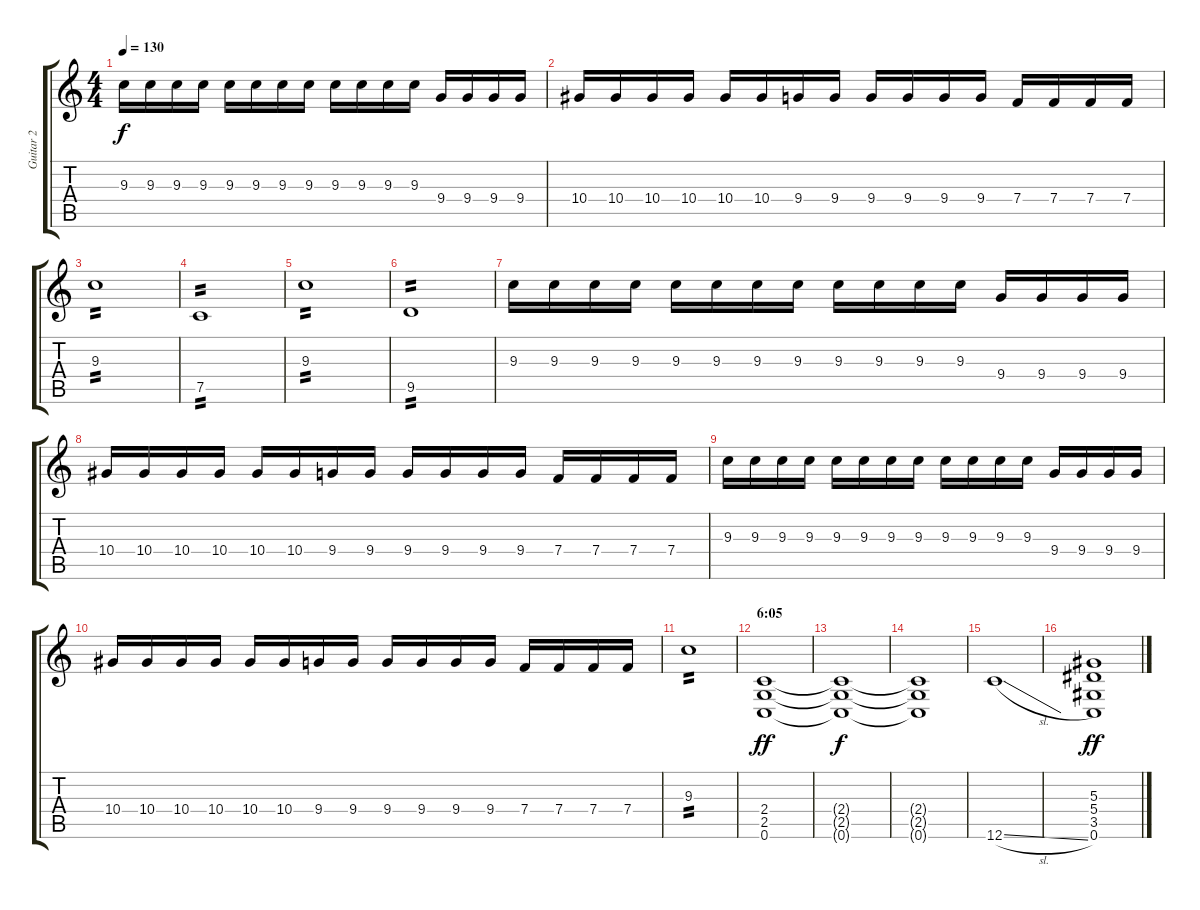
\track ("Guitar 2" "Guitar 2") {instrument distortionguitar}
\staff {score tabs}
\tuning (C4 G3 Eb3 Bb2 F2 C2) {hide}
\ts (4 4)
\tempo 130
\clef g2
\ks c
9.3.16{dy f} 9.3.16 9.3.16 9.3.16 9.3.16 9.3.16 9.3.16 9.3.16 9.3.16 9.3.16 9.3.16 9.3.16 9.4.16 9.4.16 9.4.16 9.4.16 |
10.4.16 10.4.16 10.4.16 10.4.16 10.4.16 10.4.16 9.4.16 9.4.16 9.4.16 9.4.16 9.4.16 9.4.16 7.4.16 7.4.16 7.4.16 7.4.16 |
9.3.1{tp 2} |
7.5.1{tp 2 instrument overdrivenguitar} |
9.3.1{tp 2} |
9.5.1{tp 2} |
9.3.16 9.3.16 9.3.16 9.3.16 9.3.16 9.3.16 9.3.16 9.3.16 9.3.16 9.3.16 9.3.16 9.3.16 9.4.16 9.4.16 9.4.16 9.4.16 |
10.4.16 10.4.16 10.4.16 10.4.16 10.4.16 10.4.16 9.4.16 9.4.16 9.4.16 9.4.16 9.4.16 9.4.16 7.4.16 7.4.16 7.4.16 7.4.16 |
9.3.16 9.3.16 9.3.16 9.3.16 9.3.16 9.3.16 9.3.16 9.3.16 9.3.16 9.3.16 9.3.16 9.3.16 9.4.16 9.4.16 9.4.16 9.4.16 |
10.4.16 10.4.16 10.4.16 10.4.16 10.4.16 10.4.16 9.4.16 9.4.16 9.4.16 9.4.16 9.4.16 9.4.16 7.4.16 7.4.16 7.4.16 7.4.16 |
9.3.1{tp 2} |
\section ("" "6:05")
(2.4 2.5 0.6).1{dy ff} |
(2.4{t} 2.5{t} 0.6{t}).1{dy f} |
(2.4{t} 2.5{t} 0.6{t}).1 |
12.6{sl}.1 |
(5.3 5.4 3.5 0.6).1{dy ff}
